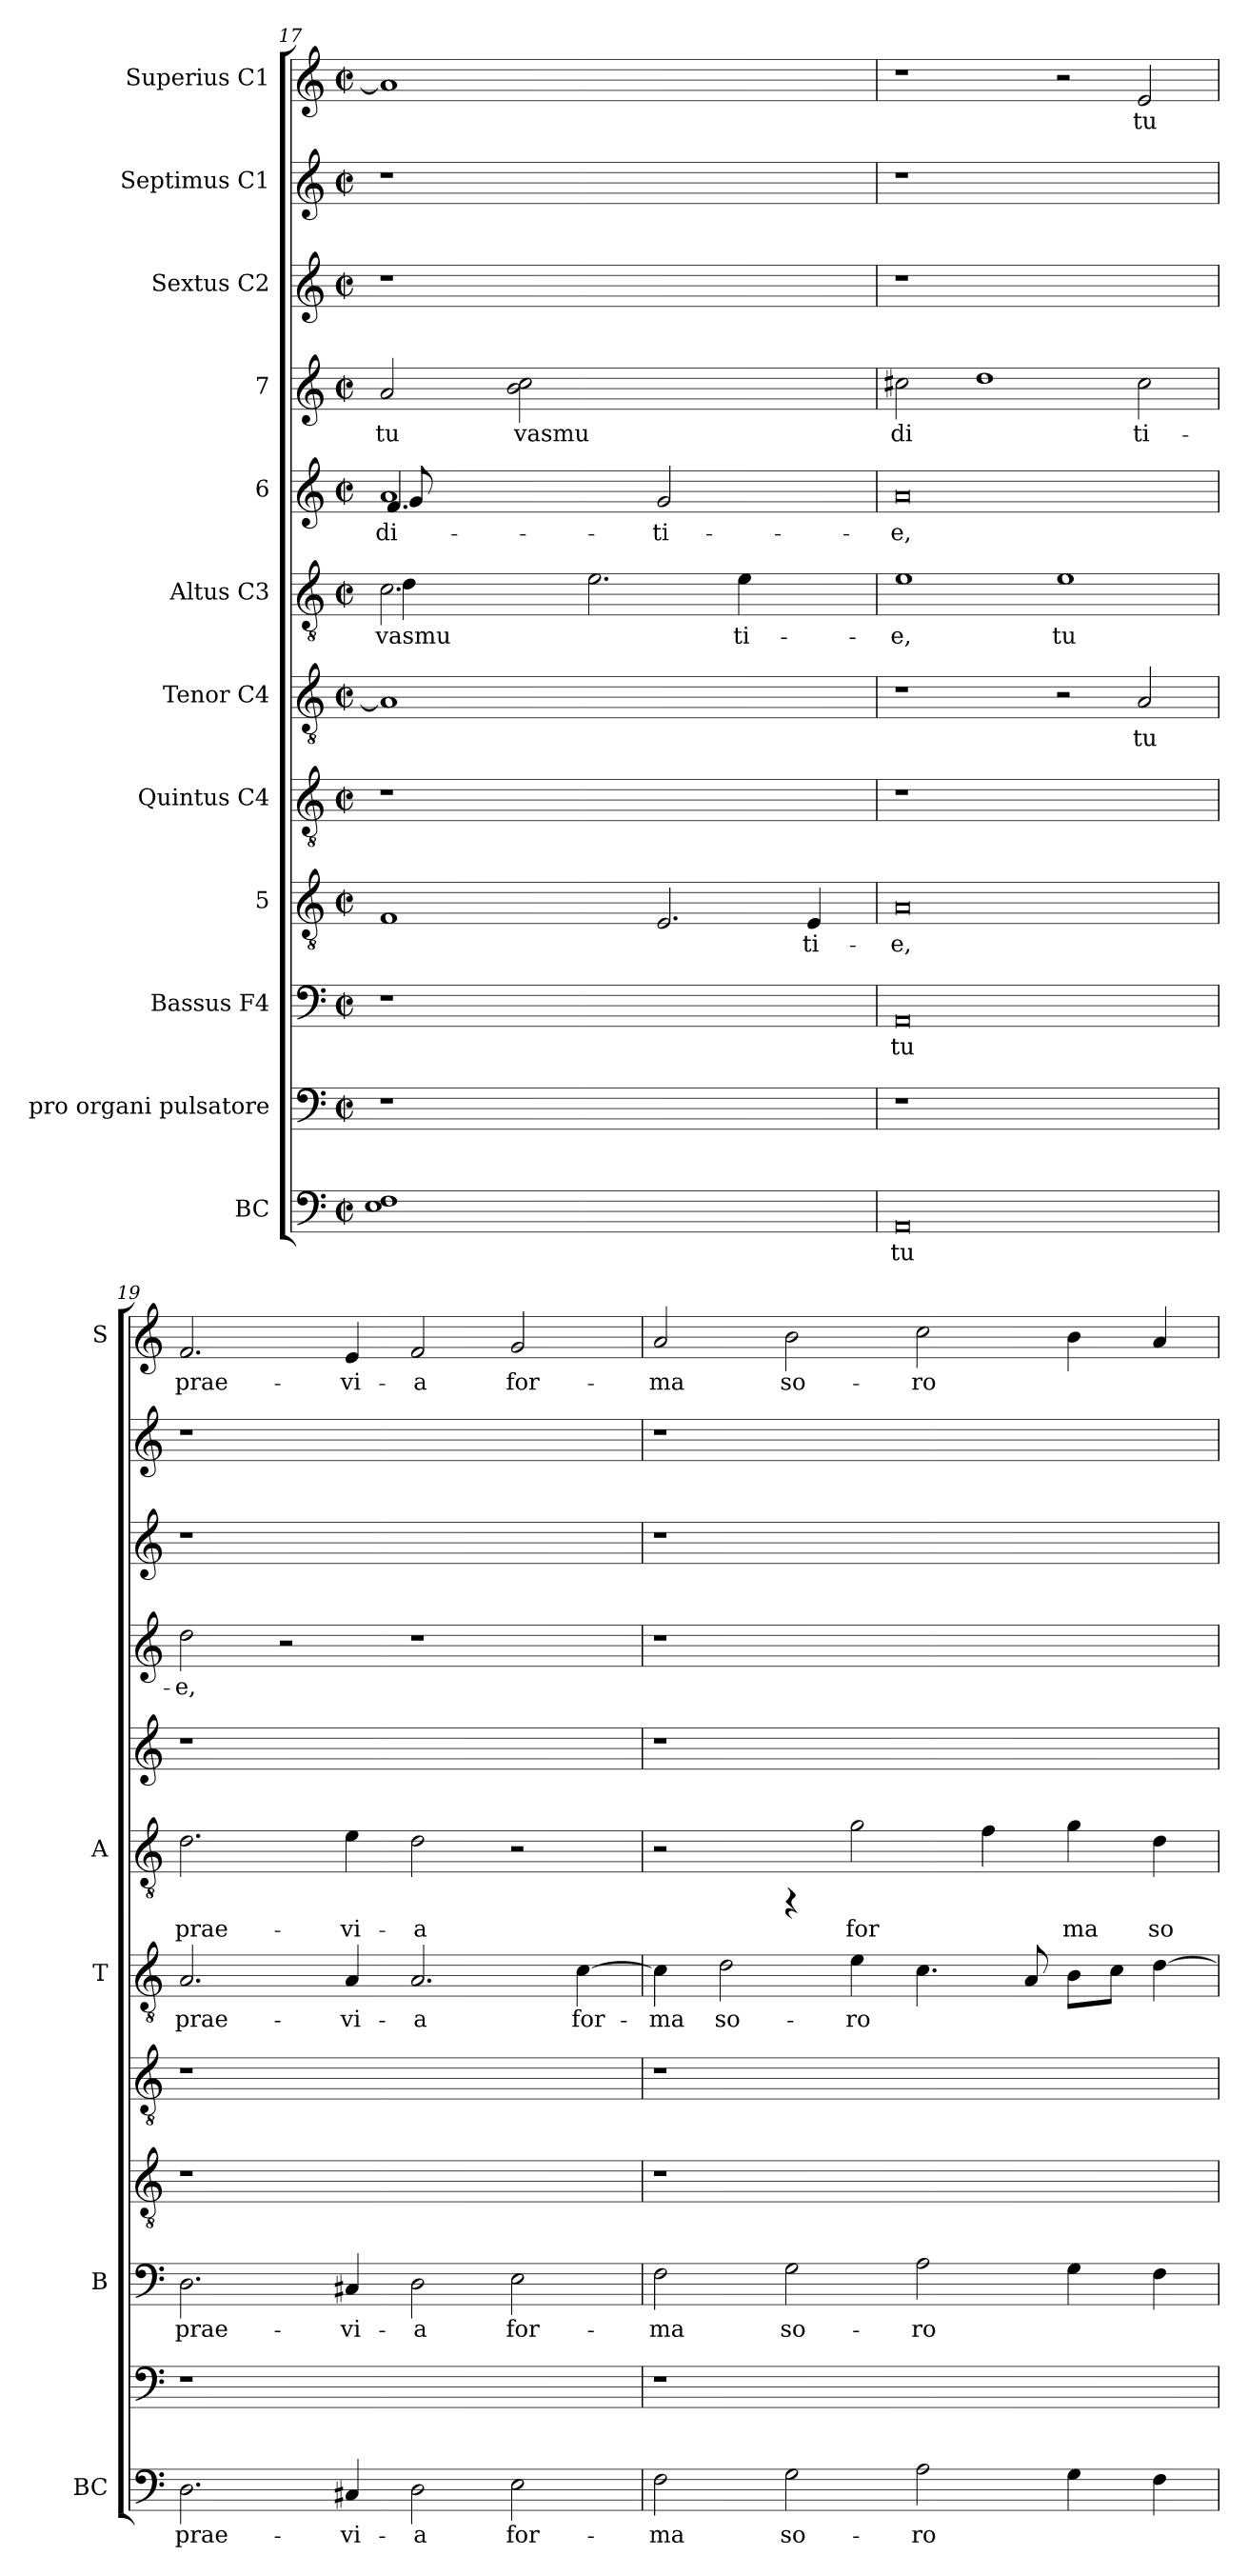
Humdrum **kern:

**kern	**text	**kern	**kern	**text	**kern	**text	**kern	**kern	**text	**kern	**text	**kern	**text	**kern	**text	**kern	**kern	**kern	**text
*part12	*part12	*part11	*part10	*part10	*part9	*part9	*part8	*part7	*part7	*part6	*part6	*part5	*part5	*part4	*part4	*part3	*part2	*part1	*part1
*staff12	*staff12	*staff11	*staff10	*staff10	*staff9	*staff9	*staff8	*staff7	*staff7	*staff6	*staff6	*staff5	*staff5	*staff4	*staff4	*staff3	*staff2	*staff1	*staff1
*I"BC	*	*I"pro organi  pulsatore	*I"Bassus  F4	*	*I"5	*	*I"Quintus  C4	*I"Tenor  C4	*	*I"Altus  C3	*	*I"6	*	*I"7	*	*I"Sextus  C2	*I"Septimus  C1	*I"Superius  C1	*
*I'BC	*	*	*I'B	*	*	*	*	*I'T	*	*I'A	*	*	*	*	*	*	*	*I'S	*
*clefF4	*	*clefF4	*clefF4	*	*clefGv2	*	*clefGv2	*clefGv2	*	*clefGv2	*	*clefG2	*	*clefG2	*	*clefG2	*clefG2	*clefG2	*
*k[]	*	*k[]	*k[]	*	*k[]	*	*k[]	*k[]	*	*k[]	*	*k[]	*	*k[]	*	*k[]	*k[]	*k[]	*
*C:	*	*C:	*C:	*	*C:	*	*C:	*C:	*	*C:	*	*C:	*	*C:	*	*C:	*C:	*C:	*
*M2/2	*	*M2/2	*M2/2	*	*M2/2	*	*M2/2	*M2/2	*	*M2/2	*	*M2/2	*	*M2/2	*	*M2/2	*M2/2	*M2/2	*
*met(c|)	*	*met(c|)	*met(c|)	*	*met(c|)	*	*met(c|)	*met(c|)	*	*met(c|)	*	*met(c|)	*	*met(c|)	*	*met(c|)	*met(c|)	*met(c|)	*
=17	=17	=17	=17	=17	=17	=17	=17	=17	=17	=17	=17	=17	=17	=17	=17	=17	=17	=17	=17
!	!LO:LY:a:cj	!	!	!	!	!	!	!	!LO:LY:b:cj	!	!LO:LY:b:cj	!	!LO:LY:b:cj	!	!LO:LY:b:cj	!	!	!	!LO:LY:b:cj
*	*	*	*	*	*	*	*	*	*	*^	*	*^	*	*	*	*	*	*	*
*	*	*	*	*	*	*	*	*	*	*	*	*	*	*^	*	*	*	*	*	*	*
1F 1E	.	1r	1r	.	1F	.	1r	1A]	.	2.c\	4d\	vasmu	1a	4.f/	8g/	-di-	2a/	tu	1r	1r	1a]	.
.	.	.	.	.	.	.	.	.	.	.	.	.	.	.	2ryy	.	.	.	.	.	.	.
.	.	.	.	.	.	.	.	.	.	.	4ryy	.	.	.	.	.	.	.	.	.	.	.
.	.	.	.	.	.	.	.	.	.	.	.	.	.	2ryy	.	.	.	.	.	.	.	.
!	!	!	!	!	!	!	!	!	!	!	!	!	!	!	!	!	!	!LO:LY:b:cj	!	!	!	!
.	.	.	.	.	.	.	.	.	.	.	1.ryy	.	.	.	.	.	2cc\ 2b\	vasmu	.	.	.	.
.	.	.	.	.	.	.	.	.	.	.	.	.	.	.	1ryy	.	.	.	.	.	.	.
.	.	.	.	.	.	.	.	.	.	2.e\	.	.	.	.	.	.	.	.	.	.	.	.
.	.	.	.	.	.	.	.	.	.	.	.	.	.	1ryy	.	.	.	.	.	.	.	.
!	!	!	!	!	!	!	!	!	!	!	!	!	!	!	!	!LO:LY:b:cj	!	!	!	!	!	!
1ryy	.	1ryy	1ryy	.	2.E/	.	1ryy	1ryy	.	.	.	.	2g/	.	.	-ti-	1ryy	.	1ryy	1ryy	1ryy	.
!	!	!	!	!	!	!	!	!	!	!	!	!LO:LY:b:cj	!	!	!	!	!	!	!	!	!	!
.	.	.	.	.	.	.	.	.	.	4e\	.	ti-	2ryy	.	.	.	.	.	.	.	.	.
.	.	.	.	.	.	.	.	.	.	.	.	.	.	.	4.ryy	.	.	.	.	.	.	.
!	!	!	!	!	!	!LO:LY:b:cj	!	!	!	!	!	!	!	!	!	!	!	!	!	!	!	!
.	.	.	.	.	4E/	-ti-	.	.	.	4ryy	.	.	.	.	.	.	.	.	.	.	.	.
.	.	.	.	.	.	.	.	.	.	.	.	.	.	8ryy	.	.	.	.	.	.	.	.
*	*	*	*	*	*	*	*	*	*	*v	*v	*	*	*	*	*	*	*	*	*	*	*
*	*	*	*	*	*	*	*	*	*	*	*	*	*v	*v	*	*	*	*	*	*	*
=18	=18	=18	=18	=18	=18	=18	=18	=18	=18	=18	=18	=18	=18	=18	=18	=18	=18	=18	=18	=18
!	!LO:LY:a:cj	!	!	!LO:LY:b:cj	!	!LO:LY:b:cj	!	!	!	!	!LO:LY:b:cj	!	!	!LO:LY:b:cj	!	!LO:LY:b:cj	!	!	!	!
*	*	*	*	*	*	*	*	*	*	*	*	*v	*v	*	*	*	*	*	*	*
0AA	tu	1r	0AA	tu	0A	-e,	1r	1r	.	1e	-e,	0a	-e,	2cc#X\	di-	1r	1r	1r	.
!	!	!	!	!	!	!	!	!	!	!	!	!	!	!	!LO:LY:b:cj	!	!	!	!
.	.	.	.	.	.	.	.	.	.	.	.	.	.	1dd	--	.	.	.	.
!	!	!	!	!	!	!	!	!	!	!	!LO:LY:b:cj	!	!	!	!	!	!	!	!
.	.	1ryy	.	.	.	.	1ryy	2r	.	1e	tu	.	.	.	.	1ryy	1ryy	2r	.
!	!	!	!	!	!	!	!	!	!LO:LY:b:cj	!	!	!	!	!	!LO:LY:b:cj	!	!	!	!LO:LY:b:cj
.	.	.	.	.	.	.	.	2A/	tu	.	.	.	.	2cc#\	-ti-	.	.	2e/	tu
=19	=19	=19	=19	=19	=19	=19	=19	=19	=19	=19	=19	=19	=19	=19	=19	=19	=19	=19	=19
!	!LO:LY:a:cj	!	!	!LO:LY:b:cj	!	!	!	!	!LO:LY:b:cj	!	!LO:LY:b:cj	!	!	!	!LO:LY:b:cj	!	!	!	!LO:LY:b:cj
2.D\	prae-	1r	2.D\	prae-	1r	.	1r	2.A/	prae-	2.d\	prae-	1r	.	2dd\	-e,	1r	1r	2.f/	prae-
.	.	.	.	.	.	.	.	.	.	.	.	.	.	2r	.	.	.	.	.
!	!LO:LY:a:cj	!	!	!LO:LY:b:cj	!	!	!	!	!LO:LY:b:cj	!	!LO:LY:b:cj	!	!	!	!	!	!	!	!LO:LY:b:cj
4C#X/	-vi-	.	4C#X/	-vi-	.	.	.	4A/	-vi-	4e\	-vi-	.	.	.	.	.	.	4e/	-vi-
!	!LO:LY:a:cj	!	!	!LO:LY:b:cj	!	!	!	!	!LO:LY:b:cj	!	!LO:LY:b:cj	!	!	!	!	!	!	!	!LO:LY:b:cj
2D\	-a	1ryy	2D\	-a	1ryy	.	1ryy	2.A/	-a	2d\	-a	1ryy	.	1r	.	1ryy	1ryy	2f/	-a
!	!LO:LY:a:cj	!	!	!LO:LY:b:cj	!	!	!	!	!	!	!	!	!	!	!	!	!	!	!LO:LY:b:cj
2E\	for-	.	2E\	for-	.	.	.	.	.	2r	.	.	.	.	.	.	.	2g/	for-
!	!	!	!	!	!	!	!	!	!LO:LY:b:cj	!	!	!	!	!	!	!	!	!	!
.	.	.	.	.	.	.	.	[>4c\	for-	.	.	.	.	.	.	.	.	.	.
=20	=20	=20	=20	=20	=20	=20	=20	=20	=20	=20	=20	=20	=20	=20	=20	=20	=20	=20	=20
!	!LO:LY:a:cj	!	!	!LO:LY:b:cj	!	!	!	!	!LO:LY:b:cj	!	!	!	!	!	!	!	!	!	!LO:LY:b:cj
2F\	-ma	1r	2F\	-ma	1r	.	1r	4c\]	-ma	2r	.	1r	.	1r	.	1r	1r	2a/	-ma
!	!	!	!	!	!	!	!	!	!LO:LY:b:cj	!	!	!	!	!	!	!	!	!	!
.	.	.	.	.	.	.	.	2d\	so-	.	.	.	.	.	.	.	.	.	.
!	!LO:LY:a:cj	!	!	!LO:LY:b:cj	!	!	!	!	!	!	!	!	!	!	!	!	!	!	!LO:LY:b:cj
2G\	so-	.	2G\	so-	.	.	.	.	.	4rFF	.	.	.	.	.	.	.	2b\	so-
!	!	!	!	!	!	!	!	!	!LO:LY:b:cj	!	!LO:LY:b:cj	!	!	!	!	!	!	!	!
.	.	.	.	.	.	.	.	4e\	-ro-	2g\	for-	.	.	.	.	.	.	.	.
!	!LO:LY:a:cj	!	!	!LO:LY:b:cj	!	!	!	!	!LO:LY:b:cj	!	!	!	!	!	!	!	!	!	!LO:LY:b:cj
2A\	-ro-	1ryy	2A\	-ro-	1ryy	.	1ryy	4.c\	--	.	.	1ryy	.	1ryy	.	1ryy	1ryy	2cc\	-ro-
!	!	!	!	!	!	!	!	!	!	!	!LO:LY:b:cj	!	!	!	!	!	!	!	!
.	.	.	.	.	.	.	.	.	.	4f\	--	.	.	.	.	.	.	.	.
!	!	!	!	!	!	!	!	!	!LO:LY:b:cj	!	!	!	!	!	!	!	!	!	!
.	.	.	.	.	.	.	.	8A/	--	.	.	.	.	.	.	.	.	.	.
!	!LO:LY:a:cj	!	!	!LO:LY:b:cj	!	!	!	!	!LO:LY:b:cj	!	!LO:LY:b:cj	!	!	!	!	!	!	!	!LO:LY:b:cj
4G\	--	.	4G\	--	.	.	.	8B\L	--	4g\	-ma	.	.	.	.	.	.	4b\	--
!	!	!	!	!	!	!	!	!	!LO:LY:b:cj	!	!	!	!	!	!	!	!	!	!
.	.	.	.	.	.	.	.	8c\J	--	.	.	.	.	.	.	.	.	.	.
!	!LO:LY:a:cj	!	!	!LO:LY:b:cj	!	!	!	!	!LO:LY:b:cj	!	!LO:LY:b:cj	!	!	!	!	!	!	!	!LO:LY:b:cj
4F\	--	.	4F\	--	.	.	.	[>4d\	--	4d\	so-	.	.	.	.	.	.	4a/	--
=	=	=	=	=	=	=	=	=	=	=	=	=	=	=	=	=	=	=	=
*-	*-	*-	*-	*-	*-	*-	*-	*-	*-	*-	*-	*-	*-	*-	*-	*-	*-	*-	*-
